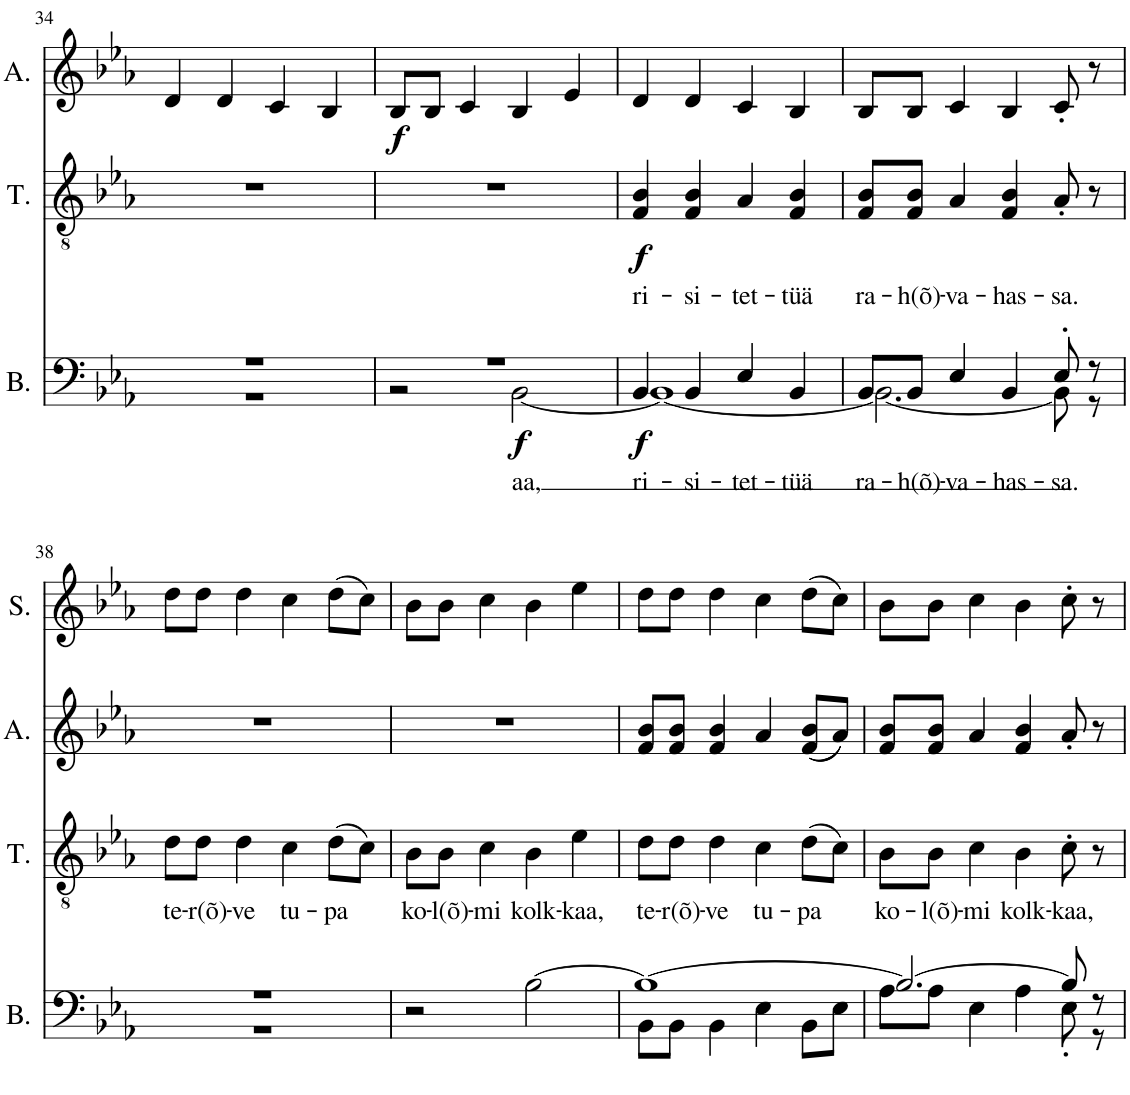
**kern	**text	**dynam	**kern	**text	**dynam	**kern	**dynam	**kern
*part4	*part4	*part4	*part3	*part3	*part3	*part2	*part2	*part1
*staff4	*staff4	*staff4	*staff3	*staff3	*staff3	*staff2	*staff2	*staff1
*I"Bass	*	*	*I"Tenor	*	*	*I"Alto	*	*I"Soprano
*I'B.	*	*	*I'T.	*	*	*I'A.	*	*I'S.
!!LO:PB:g=z
*clefF4	*	*	*clefGv2	*	*	*clefG2	*	*clefG2
*k[b-e-a-]	*	*	*k[b-e-a-]	*	*	*k[b-e-a-]	*	*k[b-e-a-]
*M4/4	*	*	*M4/4	*	*	*M4/4	*	*M4/4
=34	=34	=34	=34	=34	=34	=34	=34	=34
*^	*	*	*	*	*	*	*	*
1r	1r	.	.	1r	.	.	4d/	.	1r
.	.	.	.	.	.	.	4d/	.	.
.	.	.	.	.	.	.	4c/	.	.
.	.	.	.	.	.	.	4B-/	.	.
=35	=35	=35	=35	=35	=35	=35	=35	=35	=35
!	!	!	!	!	!	!	!	!LO:DY:b	!
1r	2r	.	.	1r	.	.	8B-/L	f	1r
.	.	.	.	.	.	.	8B-/J	.	.
.	.	.	.	.	.	.	4c/	.	.
!	!	!LO:LY:b	!LO:DY:b	!	!	!	!	!	!
.	[2BB-\	aa,	f	.	.	.	4B-/	.	.
.	.	.	.	.	.	.	4e-/	.	.
=36	=36	=36	=36	=36	=36	=36	=36	=36	=36
!	!	!LO:LY:b	!LO:DY:b	!	!LO:LY:b	!LO:DY:b	!	!	!
4BB-/	1BB-_	ri-	f	4F/ 4B-/	ri-	f	4d/	.	1r
!	!	!LO:LY:b	!	!	!LO:LY:b	!	!	!	!
4BB-/	.	-si-	.	4F/ 4B-/	-si-	.	4d/	.	.
!	!	!LO:LY:b	!	!	!LO:LY:b	!	!	!	!
4E-/	.	-tet-	.	4A-/	-tet-	.	4c/	.	.
!	!	!LO:LY:b	!	!	!LO:LY:b	!	!	!	!
4BB-/	.	-tüä	.	4F/ 4B-/	-tüä	.	4B-/	.	.
=37	=37	=37	=37	=37	=37	=37	=37	=37	=37
!	!	!LO:LY:b	!	!	!LO:LY:b	!	!	!	!
8BB-/L	2.BB-\_	ra-	.	8F/ 8B-/L	ra-	.	8B-/L	.	1r
!	!	!LO:LY:b	!	!	!LO:LY:b	!	!	!	!
8BB-/J	.	-h(õ)-	.	8F/ 8B-/J	-h(õ)-	.	8B-/J	.	.
!	!	!LO:LY:b	!	!	!LO:LY:b	!	!	!	!
4E-/	.	-va-	.	4A-/	-va-	.	4c/	.	.
!	!	!LO:LY:b	!	!	!LO:LY:b	!	!	!	!
4BB-/	.	-has-	.	4F/ 4B-/	-has-	.	4B-/	.	.
!	!	!LO:LY:b	!	!	!LO:LY:b	!	!	!	!
8E-'/	8BB-\]	-sa.	.	8A-'/	-sa.	.	8c'/	.	.
8r	8r	.	.	8r	.	.	8r	.	.
!!LO:LB:g=z
=38	=38	=38	=38	=38	=38	=38	=38	=38	=38
!	!	!	!	!	!LO:LY:b	!	!	!	!
1r	1r	.	.	8d\L	te-	.	1r	.	8dd\L
!	!	!	!	!	!LO:LY:b	!	!	!	!
.	.	.	.	8d\J	-r(õ)-	.	.	.	8dd\J
!	!	!	!	!	!LO:LY:b	!	!	!	!
.	.	.	.	4d\	-ve	.	.	.	4dd\
!	!	!	!	!	!LO:LY:b	!	!	!	!
.	.	.	.	4c\	tu-	.	.	.	4cc\
!	!	!	!	!	!LO:LY:b	!	!	!	!
.	.	.	.	(8d\L	-pa	.	.	.	(8dd\L
.	.	.	.	8c\J)	.	.	.	.	8cc\J)
*v	*v	*	*	*	*	*	*	*	*
=39	=39	=39	=39	=39	=39	=39	=39	=39
!	!	!	!	!LO:LY:b	!	!	!	!
2r	.	.	8B-\L	ko-	.	1r	.	8b-\L
!	!	!	!	!LO:LY:b	!	!	!	!
.	.	.	8B-\J	-l(õ)-	.	.	.	8b-\J
!	!	!	!	!LO:LY:b	!	!	!	!
.	.	.	4c\	-mi	.	.	.	4cc\
!	!	!	!	!LO:LY:b	!	!	!	!
[2B-\	.	.	4B-\	kolk-	.	.	.	4b-\
!	!	!	!	!LO:LY:b	!	!	!	!
.	.	.	4e-\	-kaa,	.	.	.	4ee-\
=40	=40	=40	=40	=40	=40	=40	=40	=40
*^	*	*	*	*	*	*	*	*
!	!	!	!	!	!LO:LY:b	!	!	!	!
1B-_	8BB-\L	.	.	8d\L	te-	.	8f/ 8b-/L	.	8dd\L
!	!	!	!	!	!LO:LY:b	!	!	!	!
.	8BB-\J	.	.	8d\J	-r(õ)-	.	8f/ 8b-/J	.	8dd\J
!	!	!	!	!	!LO:LY:b	!	!	!	!
.	4BB-\	.	.	4d\	-ve	.	4f/ 4b-/	.	4dd\
!	!	!	!	!	!LO:LY:b	!	!	!	!
.	4E-\	.	.	4c\	tu-	.	4a-/	.	4cc\
!	!	!	!	!	!LO:LY:b	!	!	!	!
.	8BB-\L	.	.	(8d\L	-pa	.	((8f/ 8b-/L	.	(8dd\L
.	8E-\J	.	.	8c\J)	.	.	8a-/J))	.	8cc\J)
=41	=41	=41	=41	=41	=41	=41	=41	=41	=41
!	!	!	!	!	!LO:LY:b	!	!	!	!
2.B-/_	8A-\L	.	.	8B-\L	ko-	.	8f/ 8b-/L	.	8b-\L
!	!	!	!	!	!LO:LY:b	!	!	!	!
.	8A-\J	.	.	8B-\J	-l(õ)-	.	8f/ 8b-/J	.	8b-\J
!	!	!	!	!	!LO:LY:b	!	!	!	!
.	4E-\	.	.	4c\	-mi	.	4a-/	.	4cc\
!	!	!	!	!	!LO:LY:b	!	!	!	!
.	4A-\	.	.	4B-\	kolk-	.	4f/ 4b-/	.	4b-\
!	!	!	!	!	!LO:LY:b	!	!	!	!
8B-/]	8E-'\	.	.	8c'\	-kaa,	.	8a-'/	.	8cc'\
8r	8r	.	.	8r	.	.	8r	.	8r
*v	*v	*	*	*	*	*	*	*	*
=	=	=	=	=	=	=	=	=
*-	*-	*-	*-	*-	*-	*-	*-	*-
